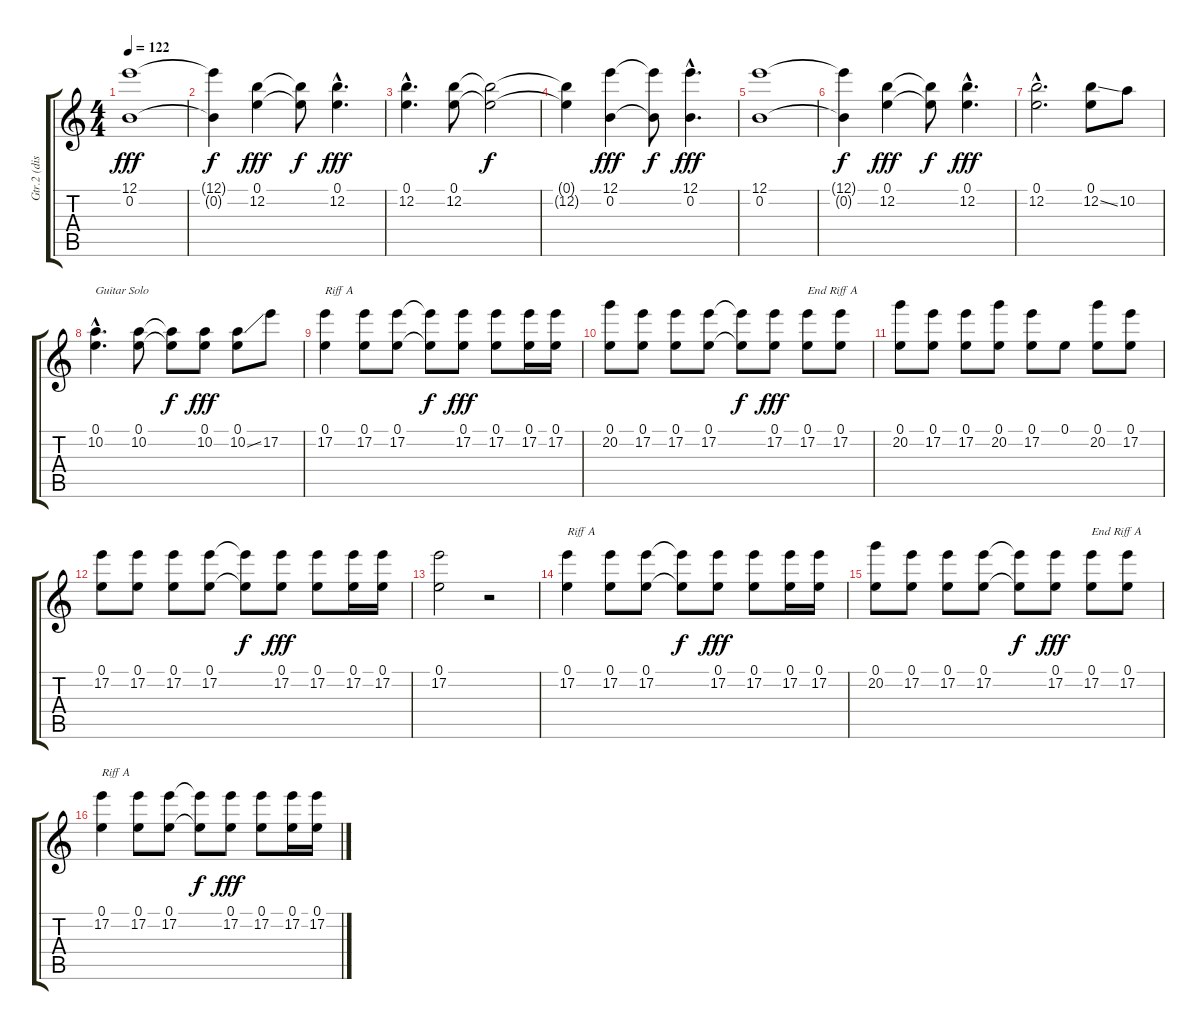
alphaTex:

\track ("Gtr.2 (disto)" "Gtr.2 (dis") {instrument distortionguitar}
\staff {score tabs}
\tuning (E4 B3 G3 D3 A2 E2) {hide}
\ts (4 4)
\tempo 122
\clef g2
\ks c
(12.1 0.2).1{dy fff} |
(12.1{t} 0.2{t}).4{dy f} (0.1 12.2).4{dy fff} (0.1{t} 12.2{t}).8{dy f} (0.1{hac} 12.2{hac}).4{d dy fff} |
(0.1{hac} 12.2{hac}).4{d} (0.1 12.2).8 (0.1{t} 12.2{t}).2{dy f} |
(0.1{t} 12.2{t}).4 (12.1 0.2).4{dy fff} (12.1{t} 0.2{t}).8{dy f} (12.1{hac} 0.2{hac}).4{d dy fff} |
(12.1 0.2).1 |
(12.1{t} 0.2{t}).4{dy f} (0.1 12.2).4{dy fff} (0.1{t} 12.2{t}).8{dy f} (0.1{hac} 12.2{hac}).4{d dy fff} |
(0.1{hac} 12.2{hac}).2{d} (0.1 12.2{ss}).8 10.2.8 |
(0.1{hac} 10.2{hac}).4{d txt "Guitar Solo"} (0.1 10.2).8 (0.1{t} 10.2{t}).8{dy f} (0.1 10.2).8{dy fff} (0.1 10.2{ss}).8 17.2.8 |
(0.1 17.2).4{txt "Riff A"} (0.1 17.2).8 (0.1 17.2).8 (0.1{t} 17.2{t}).8{dy f} (0.1 17.2).8{dy fff} (0.1 17.2).8 (0.1 17.2).16 (0.1 17.2).16 |
(0.1 20.2).8 (0.1 17.2).8 (0.1 17.2).8 (0.1 17.2).8 (0.1{t} 17.2{t}).8{dy f} (0.1 17.2).8{dy fff} (0.1 17.2).8{txt "End Riff A"} (0.1 17.2).8 |
(0.1 20.2).8 (0.1 17.2).8 (0.1 17.2).8 (0.1 20.2).8 (0.1 17.2).8 0.1.8 (0.1 20.2).8 (0.1 17.2).8 |
(0.1 17.2).8 (0.1 17.2).8 (0.1 17.2).8 (0.1 17.2).8 (0.1{t} 17.2{t}).8{dy f} (0.1 17.2).8{dy fff} (0.1 17.2).8 (0.1 17.2).16 (0.1 17.2).16 |
(0.1 17.2).2 r.2 |
(0.1 17.2).4{txt "Riff A" volume 0} (0.1 17.2).8{volume 3} (0.1 17.2).8 (0.1{t} 17.2{t}).8{dy f} (0.1 17.2).8{dy fff} (0.1 17.2).8 (0.1 17.2).16 (0.1 17.2).16 |
(0.1 20.2).8 (0.1 17.2).8 (0.1 17.2).8 (0.1 17.2).8 (0.1{t} 17.2{t}).8{dy f} (0.1 17.2).8{dy fff} (0.1 17.2).8{txt "End Riff A"} (0.1 17.2).8 |
(0.1 17.2).4{txt "Riff A" volume 6} (0.1 17.2).8 (0.1 17.2).8 (0.1{t} 17.2{t}).8{dy f} (0.1 17.2).8{dy fff} (0.1 17.2).8 (0.1 17.2).16 (0.1 17.2).16
